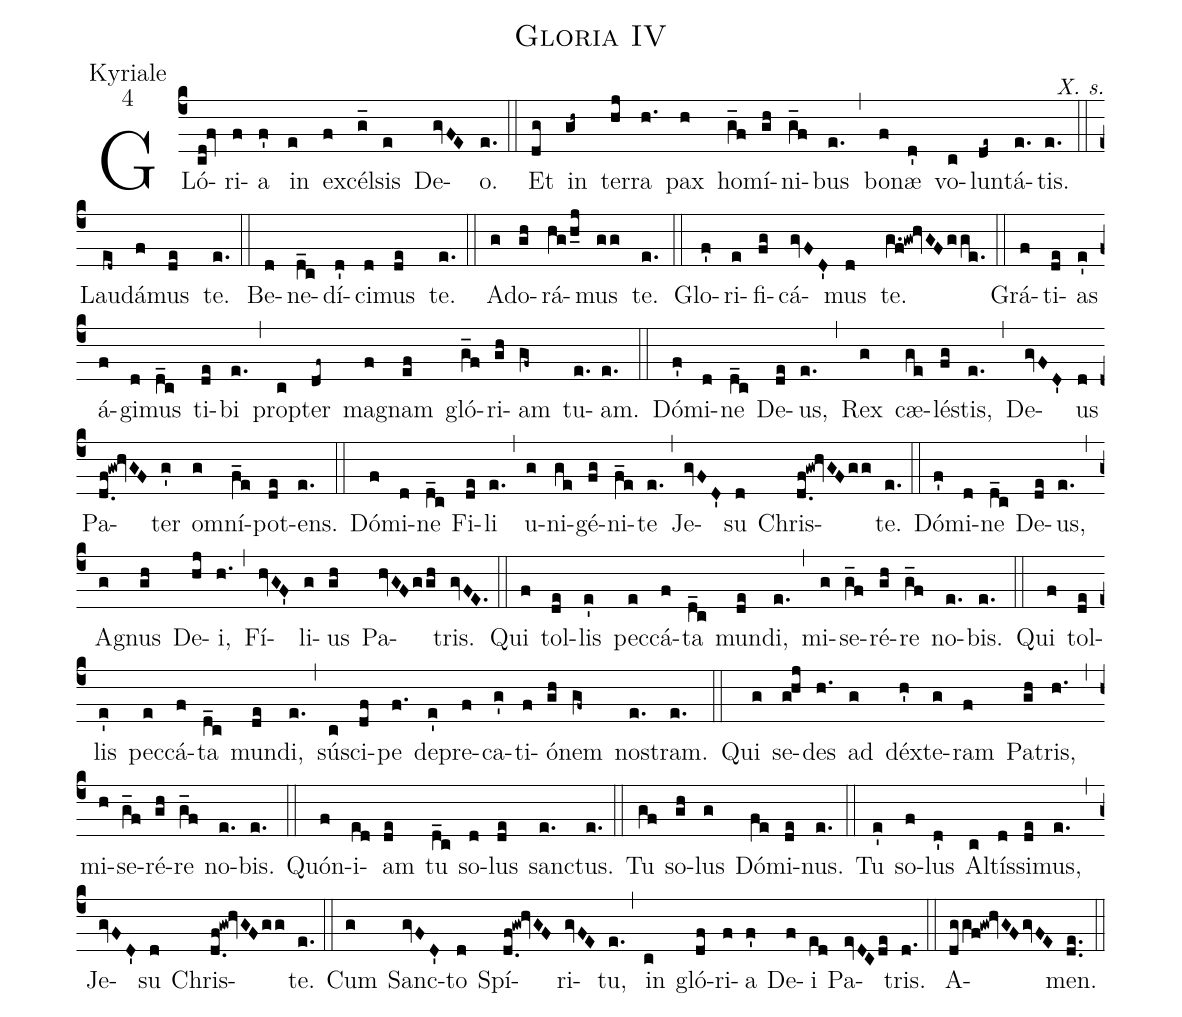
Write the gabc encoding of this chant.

name:Gloria IV;
office-part:Kyriale;
mode:4;
commentary:X. s.;
%%
(c4) GLó(cd!fv)ri(f)a(f') in(e) ex(f)cél(g_)sis(e) De(gvFE)o.(e.) (::)
Et(dg) in(gh~) ter(hj)ra(h.) pax(h) ho(g_f)mí(gh)ni(g_f)bus(e.) (,) bo(f)næ(d') vo(c)lun(de~)tá(e.)tis.(e.) (::)
Lau(ed~)dá(f)mus(de) te.(e.) (::)
Be(d)ne(d_c)dí(d')ci(d)mus(de) te.(e.) (::)
Ad(g)o(gh)rá(hg/h_j)mus(gg) te.(e.) (::)
Glo(f')ri(e)fi(fg)cá(gvFD')mus(d) te.(g.f!gw!hvGFgge.) (::)
Grá(f)ti(de)as(e') á(f)gi(d)mus(d_c) ti(de)bi(e.) (,) prop(c)ter(df~) ma(f)gnam(ef) gló(g_f)ri(gh)am(gf~) tu(e.)am.(e.) (::)
Dó(f')mi(d)ne(d_c) De(de)us,(e.) (,) Rex(g) cæ(ge)lés(fg)tis,(e.) (,) De(gvFD')us(d) Pa(d.0f!gw!hvGF)ter(g') om(g)ní(f_e)pot(de)ens.(e.) (::)
Dó(f)mi(d)ne(d_c) Fi(de)li(e.) (,) u(g)ni(ge)gé(fg)ni(f_e)te(e.) (,) Je(gvFD')su(d) Chris(d.0f!gw!hvGFgg)te.(e.) (::)
Dó(f')mi(d)ne(d_c) De(de)us,(e.) (,) A(g)gnus(gh) De(hj)i,(h.) (,) Fí(hvGF')li(g)us(gh) Pa(hvGFggh)tris.(gvFE.) (::)
Qui(f) tol(de)lis(e') pec(e)cá(f)ta(d_c) mun(de)di,(e.) (,) mi(g)se(g_f)ré(gh)re(g_f) no(e.)bis.(e.) (::)
Qui(f) tol(de)lis(e') pec(e)cá(f)ta(d_c) mun(de)di,(e.) (,) sú(c)sci(df)pe(f.) de(e')pre(f)ca(g')ti(f)ó(gh)nem(gf~) nos(e.)tram.(e.) (::)
Qui(g) se(g!hj)des(h.) ad(g) déx(h')te(g)ram(f) Pa(gh)tris,(h.) (,) mi(h)se(g_f)ré(gh)re(g_f) no(e.)bis.(e.) (::)
Quón(f)i(ed)am(de) tu(d_c) so(d)lus(de) sanc(e.)tus.(e.) (::)
Tu(gf) so(gh)lus(g) Dó(fe)mi(de)nus.(e.) (::)
Tu(e') so(f)lus(d') Al(c)tís(d)si(de)mus,(e.) (,) Je(gvFD')su(d) Chris(d.0f!gw!hvGFgg)te.(e.) (::)
Cum(g) Sanc(gvFD')to(d) Spí(d.0f!gw!hvGF)ri(gvFE)tu,(e.) (,) in(c) gló(df)ri(f)a(f') De(f)i(ed) Pa(evDCde)tris.(d.) (::)
A(dggf!gw!hvGFgvFE)men.(de..) (::)
